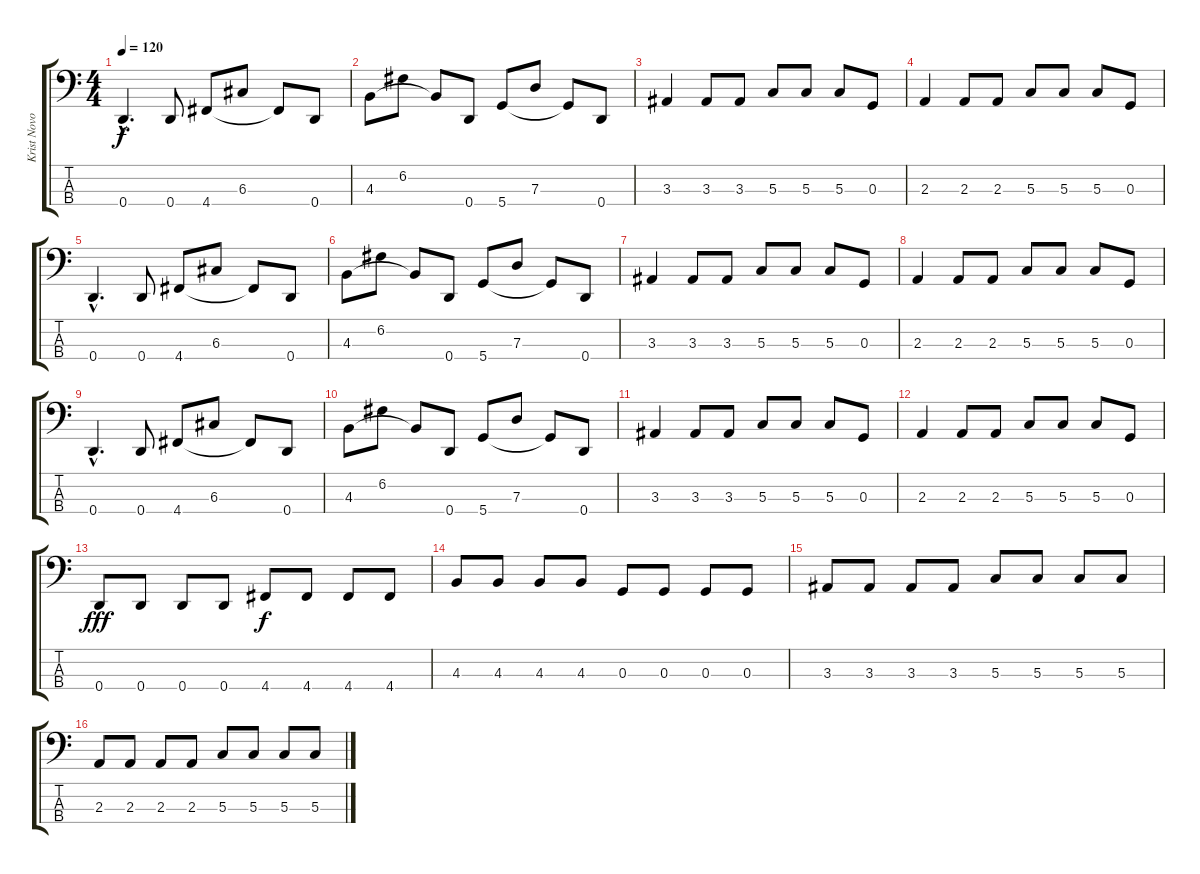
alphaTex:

\track ("Krist Novoselic : Bass" "Krist Novo") {instrument electricbassfinger}
\staff {score tabs}
\tuning (F2 C2 G1 D1) {hide}
\ts (4 4)
\tempo 120
\clef f4
\ks c
0.4{hac}.4{d dy f} 0.4.8 4.4.8 6.3.8 4.4{t}.8 0.4.8 |
4.3.8 6.2.8 4.3{t}.8 0.4.8 5.4.8 7.3.8 5.4{t}.8 0.4.8 |
3.3.4 3.3.8 3.3.8 5.3.8 5.3.8 5.3.8 0.3.8 |
2.3.4 2.3.8 2.3.8 5.3.8 5.3.8 5.3.8 0.3.8 |
0.4{hac}.4{d} 0.4.8 4.4.8 6.3.8 4.4{t}.8 0.4.8 |
4.3.8 6.2.8 4.3{t}.8 0.4.8 5.4.8 7.3.8 5.4{t}.8 0.4.8 |
3.3.4 3.3.8 3.3.8 5.3.8 5.3.8 5.3.8 0.3.8 |
2.3.4 2.3.8 2.3.8 5.3.8 5.3.8 5.3.8 0.3.8 |
0.4{hac}.4{d} 0.4.8 4.4.8 6.3.8 4.4{t}.8 0.4.8 |
4.3.8 6.2.8 4.3{t}.8 0.4.8 5.4.8 7.3.8 5.4{t}.8 0.4.8 |
3.3.4 3.3.8 3.3.8 5.3.8 5.3.8 5.3.8 0.3.8 |
2.3.4 2.3.8 2.3.8 5.3.8 5.3.8 5.3.8 0.3.8 |
0.4.8{dy fff} 0.4.8 0.4.8 0.4.8 4.4.8{dy f} 4.4.8 4.4.8 4.4.8 |
4.3.8 4.3.8 4.3.8 4.3.8 0.3.8 0.3.8 0.3.8 0.3.8 |
3.3.8 3.3.8 3.3.8 3.3.8 5.3.8 5.3.8 5.3.8 5.3.8 |
2.3.8 2.3.8 2.3.8 2.3.8 5.3.8 5.3.8 5.3.8 5.3.8
